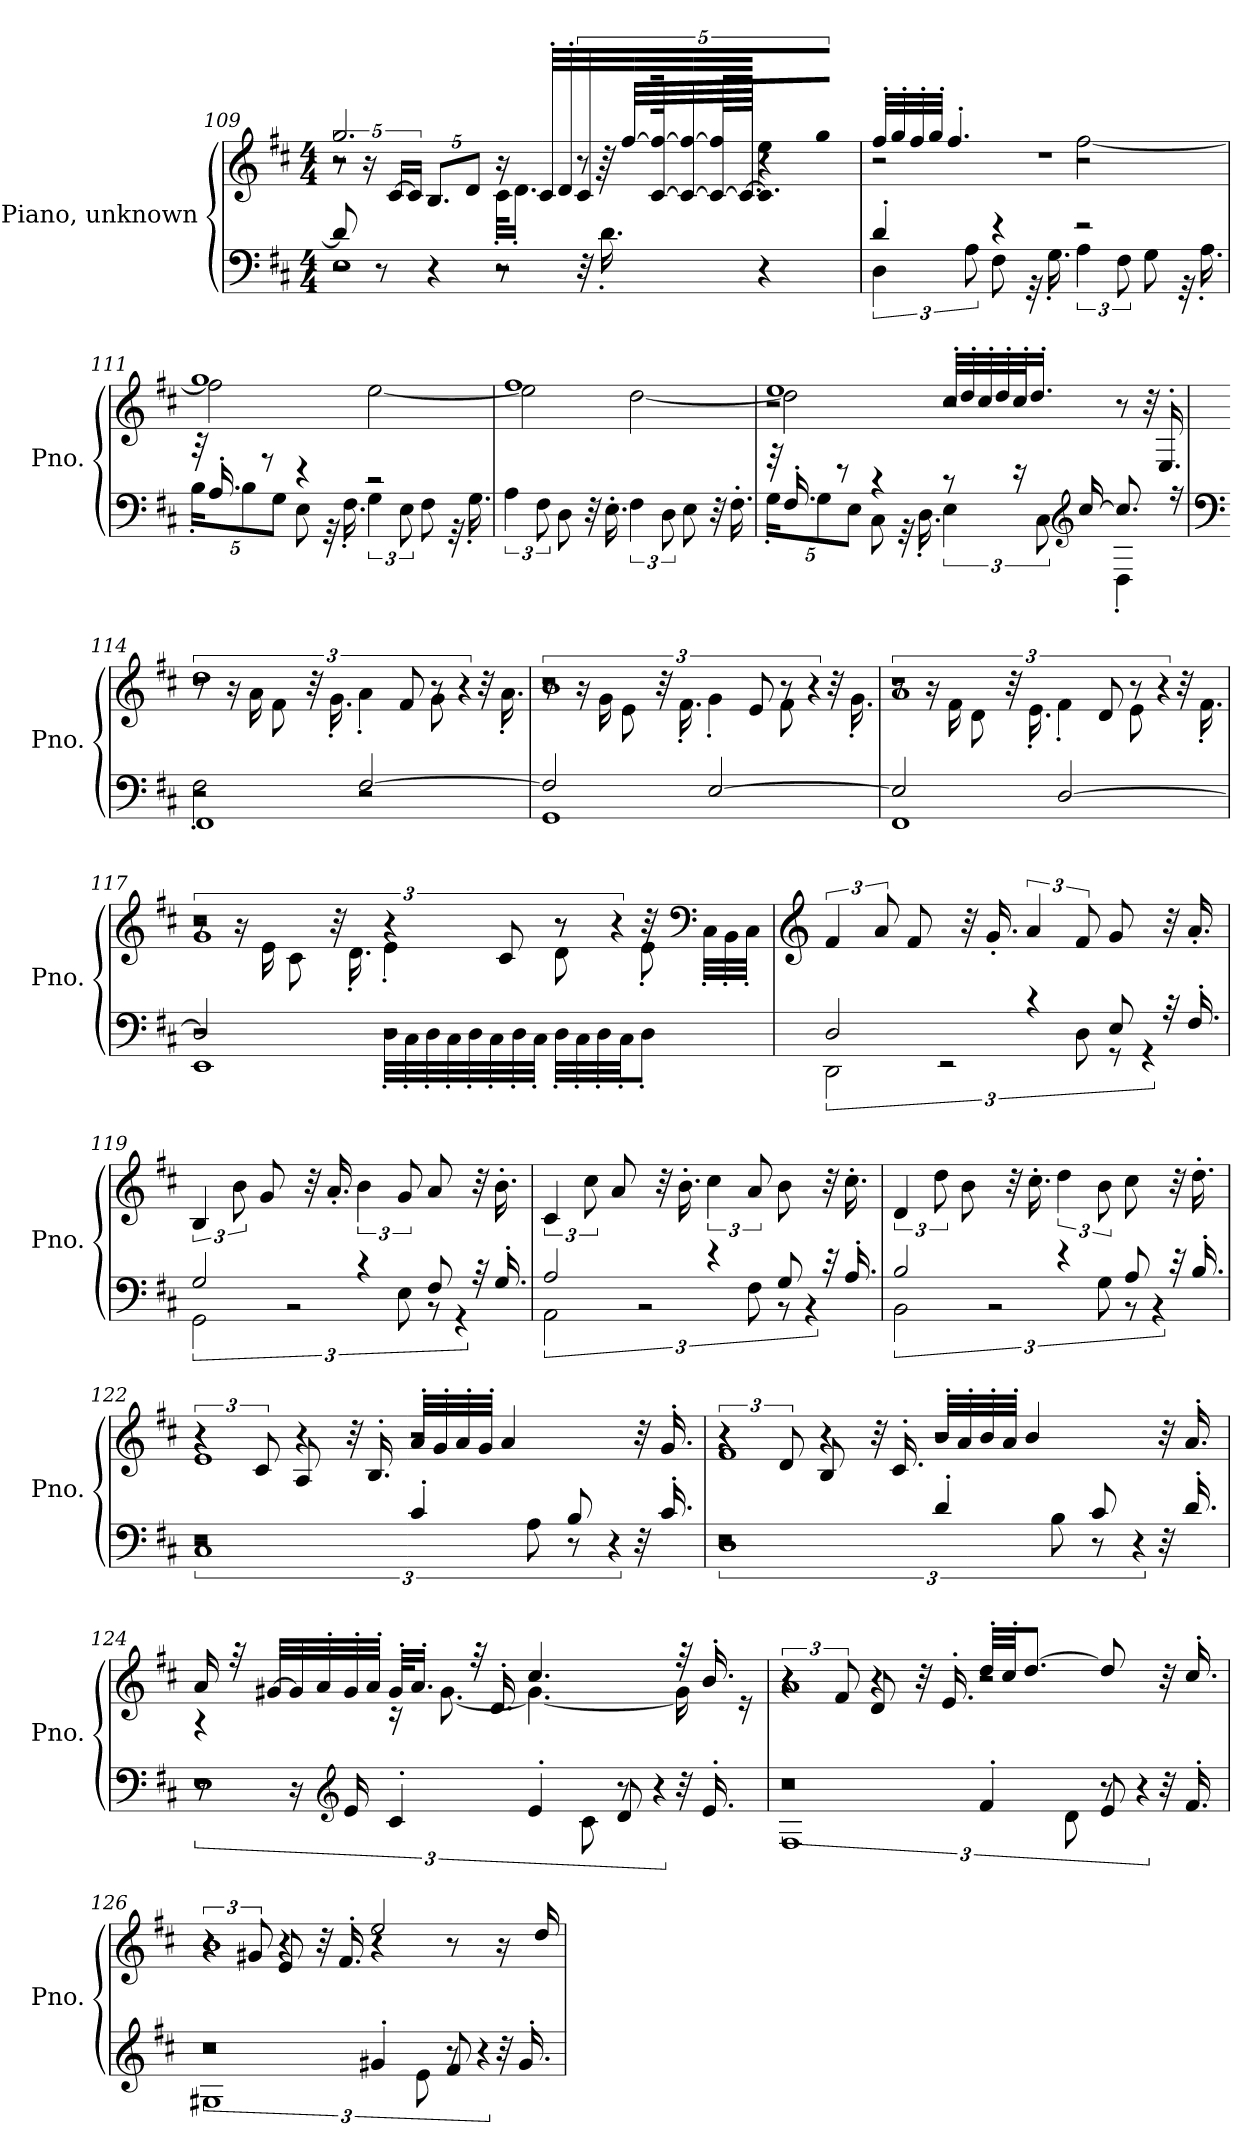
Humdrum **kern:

**kern	**kern
*part1	*part1
*staff2	*staff1
*I"Piano, unknown	*
*I'Pno.	*
!!LO:LB:g=z
*clefF4	*clefG2
*k[f#c#]	*k[f#c#]
*M4/4	*M4/4
=109	=109
*^	*^
*	*^	*	*^
8d/]	2r	1E	2.gg/	2r	10r
.	.	.	.	.	20r
8r	.	.	.	.	.
.	.	.	.	.	[20c#/LL
.	.	.	.	.	20c#/JJ]
4r	.	.	.	.	10.B/L
.	.	.	.	.	10d/J
2r	8r	.	.	32c#'\KLL	16r
.	.	.	.	16.d'\JJ	.
.	.	.	.	.	32c#'/LLL
.	.	.	.	.	32d'/
.	32r	.	.	8r	40c#/JJJ
.	.	.	.	.	80r
.	16.d'\	.	.	.	.
.	.	.	.	.	[40ff#/LLL
.	.	.	.	.	[80c#/ 80ff#/_K
.	.	.	.	.	40c#/_ 40ff#/_
.	.	.	.	.	80c#/_ 80ff#/]L
.	.	.	.	.	80c#/JJJ_
.	4r	.	4r	4ee'\	8.c#/]
.	.	.	.	.	16gg/Jk
*	*v	*v	*	*	*
=110	=110	=110	=110	=110
4d'/	6D\	1r	2r	32ff#'/LLL
.	.	.	.	32gg'/
.	.	.	.	32ff#'/
.	.	.	.	32gg'/JJJ
.	.	.	.	4.ff#'/
.	12A\	.	.	.
4r	8F#\	.	.	.
.	32r	.	.	.
.	16.G'\	.	.	.
2r	6A\	.	[2ff#\	2r
.	12F#\	.	.	.
.	8G\	.	.	.
.	32r	.	.	.
.	16.A'\	.	.	.
*	*	*v	*v	*v
!!LO:PB:g=z
=111	=111	=111
*	*Xbrackettup	*
*	*	*^
32r	20B'\KL	1gg	2ff#\]
16.A'/	.	.	.
.	10B\	.	.
8r	.	.	.
.	10G\J	.	.
4r	8E\	.	.
.	32r	.	.
.	16.F#'\	.	.
*	*brackettup	*	*
2r	6G\	.	[2ee\
.	12E\	.	.
.	8F#\	.	.
.	32r	.	.
.	16.G'\	.	.
*v	*v	*	*
=112	=112	=112
6A\	1ff#	2ee\]
12F#\	.	.
8D\	.	.
32r	.	.
16.E'\	.	.
6F#\	.	[2dd\
12D\	.	.
8E\	.	.
32r	.	.
16.F#'\	.	.
*	*v	*v
!!LO:LB:g=z
=113	=113
*^	*
*	*Xbrackettup	*
*	*	*^
*	*	*	*^
32r	20G'\KL	1ee	2dd\]	2r
16.F#'/	.	.	.	.
.	10G\	.	.	.
8r	.	.	.	.
.	10E\J	.	.	.
4r	8C#\	.	.	.
.	32r	.	.	.
.	16.D'\	.	.	.
*	*brackettup	*	*	*
8r	6E\	.	2r	32cc#'/LLL
.	.	.	.	32dd'/
.	.	.	.	32cc#'/
.	.	.	.	32dd'/
16r	.	.	.	32cc#'/J
.	.	.	.	16.dd'/JJ
.	12C#\	.	.	.
*clefG2	*	*	*	*
[16cc#/	.	.	.	.
8.cc#/]	4D'\	.	.	8r
.	.	.	.	32r
.	.	.	.	16.E'/
16r	.	.	.	.
*v	*v	*	*	*
=114	=114	=114	=114
*clefF4	*	*	*
*^	*	*	*
*	*^	*	*	*
2r	2F#'\	1FF#	1dd	8r	3%2r
.	.	.	.	16r	.
.	.	.	.	16a\	.
.	.	.	.	8f#\	.
.	.	.	.	32r	.
.	.	.	.	16.g'\	.
[2F#/	2r	.	.	4a'\	.
.	.	.	.	.	12f#/
.	.	.	.	8g\	12r
.	.	.	.	.	6r
.	.	.	.	32r	.
.	.	.	.	16.a'\	.
*	*v	*v	*	*	*
!!LO:LB:g=z	!!	!!
=115	=115	=115	=115	=115
2F#/]	1GG	1b	8r	3%2r
.	.	.	16r	.
.	.	.	16g\	.
.	.	.	8e\	.
.	.	.	32r	.
.	.	.	16.f#'\	.
[2E/	.	.	4g'\	.
.	.	.	.	12e/
.	.	.	8f#\	12r
.	.	.	.	6r
.	.	.	32r	.
.	.	.	16.g'\	.
=116	=116	=116	=116	=116
2E/]	1FF#	1a	8r	3%2r
.	.	.	16r	.
.	.	.	16f#\	.
.	.	.	8d\	.
.	.	.	32r	.
.	.	.	16.e'\	.
[2D/	.	.	4f#'\	.
.	.	.	.	12d/
.	.	.	8e\	12r
.	.	.	.	6r
.	.	.	32r	.
.	.	.	16.f#'\	.
!!LO:LB:g=z
=117	=117	=117	=117	=117
*	*^	*	*	*^
2D/]	2r	1EE	1g	2r	3%2r	8r
.	.	.	.	.	.	16r
.	.	.	.	.	.	16e\
.	.	.	.	.	.	8c#\
.	.	.	.	.	.	32r
.	.	.	.	.	.	16.d'\
2r	32D'\LLL	.	.	4r	.	4e'\
.	32C#'\	.	.	.	.	.
.	32D'\	.	.	.	.	.
.	32C#'\	.	.	.	.	.
.	32D'\	.	.	.	.	.
.	32C#'\	.	.	.	.	.
.	.	.	.	.	12c#/	.
.	32D'\	.	.	.	.	.
.	32C#'\JJJ	.	.	.	.	.
.	32D'\LLL	.	.	8r	12r	8d\
.	32C#'\	.	.	.	.	.
.	32D'\	.	.	.	.	.
.	.	.	.	.	6r	.
.	32C#'\JJ	.	.	.	.	.
.	8D'\J	.	.	8e'\	.	32r
*	*	*	*clefF4	*	*	*
.	.	.	.	.	.	32C#'\LLL
.	.	.	.	.	.	32BB'\
.	.	.	.	.	.	32C#'\JJJ
*v	*v	*v	*	*	*	*
*	*v	*v	*v	*v
=118	=118
*	*clefG2
*^	*
2D/	3DD\	6f#/
.	.	12a/
.	.	8f#/
.	3r	.
.	.	32r
.	.	16.g'/
4r	.	6a/
.	12D\	12f#/
8E/	12r	8g/
.	6r	.
32r	.	32r
16.F#'/	.	16.a'/
!!LO:LB:g=z
=119	=119	=119
2G/	3GG\	6B/
.	.	12b\
.	.	8g/
.	3r	.
.	.	32r
.	.	16.a'/
4r	.	6b\
.	12E\	12g/
8F#/	12r	8a/
.	6r	.
32r	.	32r
16.G'/	.	16.b'\
=120	=120	=120
2A/	3AA\	6c#/
.	.	12cc#\
.	.	8a/
.	3r	.
.	.	32r
.	.	16.b'\
4r	.	6cc#\
.	12F#\	12a/
8G/	12r	8b\
.	6r	.
32r	.	32r
16.A'/	.	16.cc#'\
=121	=121	=121
2B/	3BB\	6d/
.	.	12dd\
.	.	8b\
.	3r	.
.	.	32r
.	.	16.cc#'\
4r	.	6dd\
.	12G\	12b\
8A/	12r	8cc#\
.	6r	.
32r	.	32r
16.B'/	.	16.dd'\
!!LO:LB:g=z
=122	=122	=122
*	*^	*^
*	*	*	*	*^
2r	3%2r	1C#	4r	1e	6r
.	.	.	.	.	12c#/
.	.	.	8A/	.	4r
.	.	.	32r	.	.
.	.	.	16.B'/	.	.
4c#'/	.	.	32a'/LLL	.	2r
.	.	.	32g'/	.	.
.	.	.	32a'/	.	.
.	.	.	32g'/JJJ	.	.
.	.	.	4a/	.	.
.	12A\	.	.	.	.
8B/	12r	.	.	.	.
.	6r	.	.	.	.
32r	.	.	32r	.	.
16.c#'/	.	.	16.g'/	.	.
=123	=123	=123	=123	=123	=123
2r	3%2r	1D	4r	1f#	6r
.	.	.	.	.	12d/
.	.	.	8B/	.	4r
.	.	.	32r	.	.
.	.	.	16.c#'/	.	.
4d'/	.	.	32b'/LLL	.	2r
.	.	.	32a'/	.	.
.	.	.	32b'/	.	.
.	.	.	32a'/JJJ	.	.
.	.	.	4b/	.	.
.	12B\	.	.	.	.
8c#/	12r	.	.	.	.
.	6r	.	.	.	.
32r	.	.	32r	.	.
16.d'/	.	.	16.a'/	.	.
*	*	*	*	*v	*v
!!LO:PB:g=z
=124	=124	=124	=124	=124
8r	3%2r	1E	16a/	4r
.	.	.	32r	.
.	.	.	[32g#X/LLL	.
16r	.	.	32g#/]	.
.	.	.	32a'/	.
*clefG2	*	*	*	*
16e/	.	.	32g#'/	.
.	.	.	32a'/JJJ	.
4c#'/	.	.	32g#'/KLL	16r
.	.	.	16.a'/JJ	.
.	.	.	.	[8.g#\
.	.	.	32r	.
.	.	.	16.d'/	.
4e'/	.	.	4.cc#/	4.g#\_
.	12c#\	.	.	.
8d/	12r	.	.	.
.	6r	.	.	.
32r	.	.	32r	16g#\]
16.e'/	.	.	16.b'/	.
.	.	.	.	16r
=125	=125	=125	=125	=125
*	*	*	*	*^
2r	3%2r	1F#	4r	1a	6r
.	.	.	.	.	12f#/
.	.	.	8d/	.	4r
.	.	.	32r	.	.
.	.	.	16.e'/	.	.
4f#'/	.	.	32dd'/LLL	.	2r
.	.	.	32cc#'/JJ	.	.
.	.	.	[8.dd/J	.	.
.	12d\	.	.	.	.
8e/	12r	.	8dd/]	.	.
.	6r	.	.	.	.
32r	.	.	32r	.	.
16.f#'/	.	.	16.cc#'/	.	.
!!LO:LB:g=z	!!	!!
=126	=126	=126	=126	=126	=126
2r	3%2r	1G#X	6r	1b	4r
.	.	.	12g#X/	.	.
.	.	.	4r	.	8e/
.	.	.	.	.	32r
.	.	.	.	.	16.f#'/
4g#X'/	.	.	4r	.	2ee/
.	12e\	.	.	.	.
8f#/	12r	.	8r	.	.
.	6r	.	.	.	.
32r	.	.	16r	.	.
16.g#'/	.	.	.	.	.
.	.	.	16dd/	.	.
*v	*v	*v	*	*	*
*	*v	*v	*v
=	=
*-	*-
